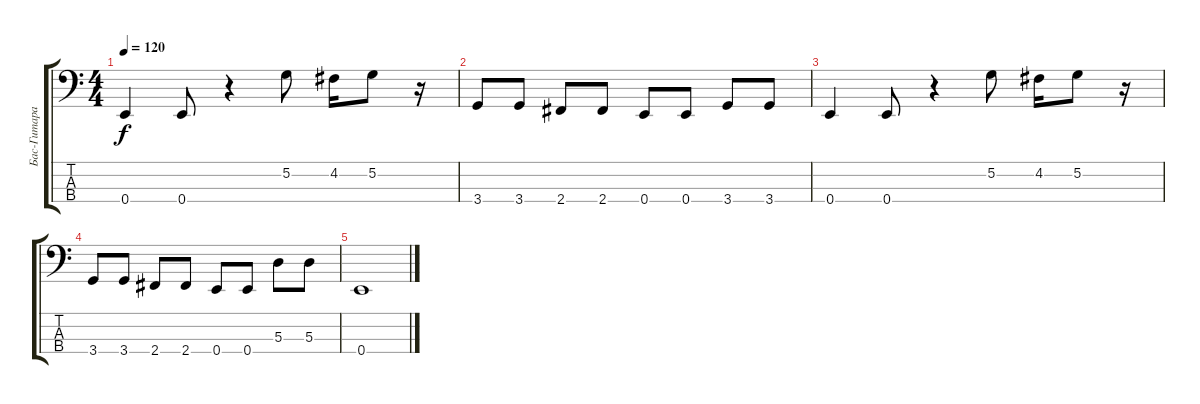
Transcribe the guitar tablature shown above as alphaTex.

\track ("Бас-Гитара" "Бас-Гитара") {instrument electricbassfinger}
\staff {score tabs}
\tuning (G2 D2 A1 E1) {hide}
\ts (4 4)
\tempo 120
\clef f4
\ks c
0.4.4{dy f} 0.4.8 r.4 5.2.8 4.2.16 5.2.8 r.16 |
3.4.8 3.4.8 2.4.8 2.4.8 0.4.8 0.4.8 3.4.8 3.4.8 |
0.4.4 0.4.8 r.4 5.2.8 4.2.16 5.2.8 r.16 |
3.4.8 3.4.8 2.4.8 2.4.8 0.4.8 0.4.8 5.3.8 5.3.8 |
0.4.1
